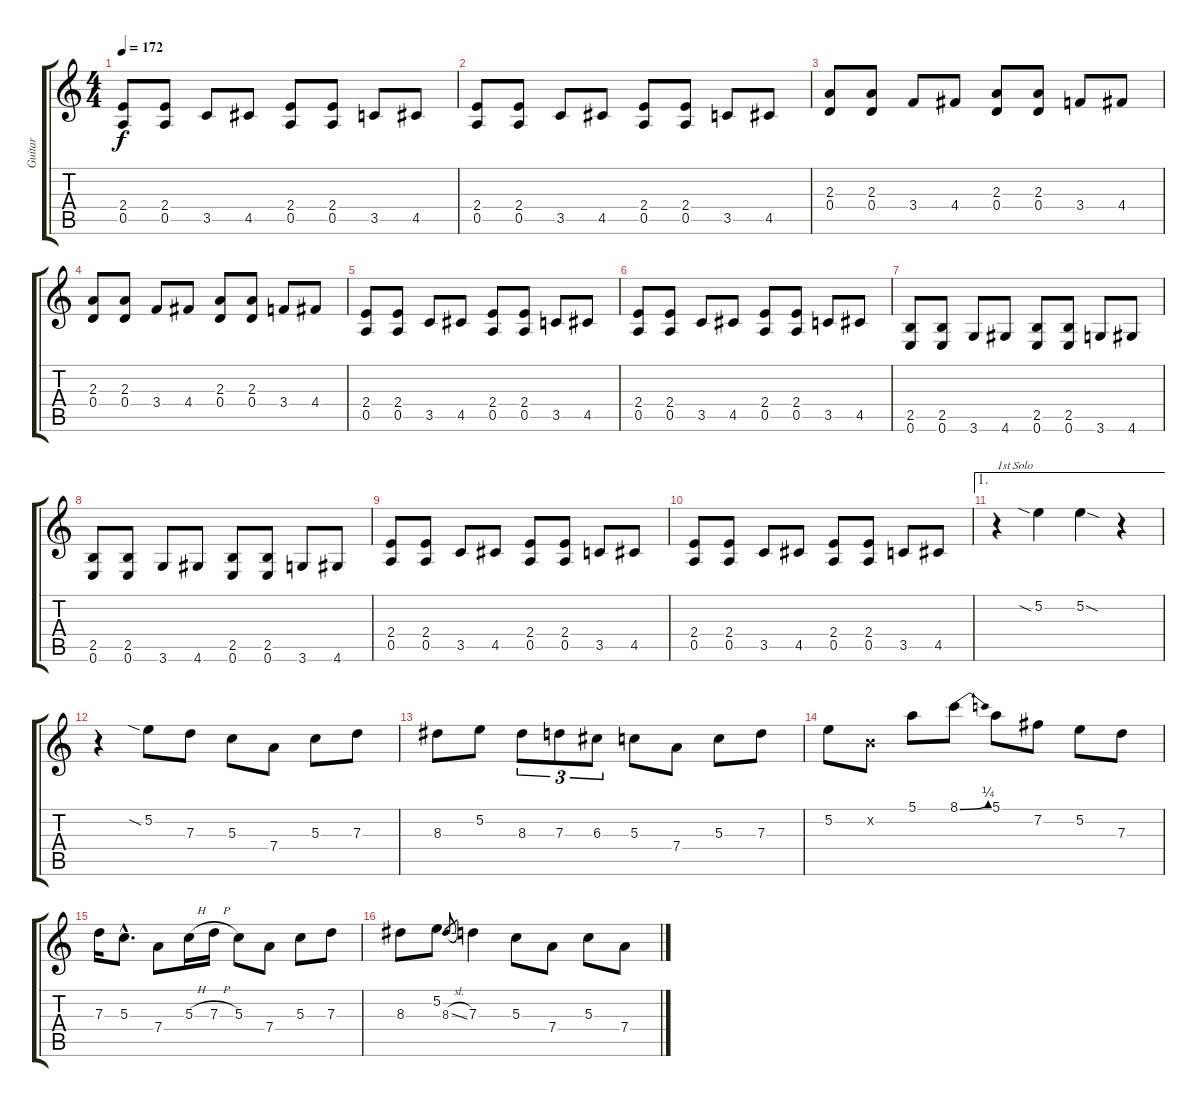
\track ("Guitar" "Guitar") {instrument electricguitarjazz}
\staff {score tabs}
\tuning (E4 B3 G3 D3 A2 E2) {hide}
\ts (4 4)
\tempo 172
\clef g2
\ks c
(2.4 0.5).8{dy f} (2.4 0.5).8 3.5.8 4.5.8 (2.4 0.5).8 (2.4 0.5).8 3.5.8 4.5.8 |
(2.4 0.5).8 (2.4 0.5).8 3.5.8 4.5.8 (2.4 0.5).8 (2.4 0.5).8 3.5.8 4.5.8 |
(2.3 0.4).8 (2.3 0.4).8 3.4.8 4.4.8 (2.3 0.4).8 (2.3 0.4).8 3.4.8 4.4.8 |
(2.3 0.4).8 (2.3 0.4).8 3.4.8 4.4.8 (2.3 0.4).8 (2.3 0.4).8 3.4.8 4.4.8 |
(2.4 0.5).8 (2.4 0.5).8 3.5.8 4.5.8 (2.4 0.5).8 (2.4 0.5).8 3.5.8 4.5.8 |
(2.4 0.5).8 (2.4 0.5).8 3.5.8 4.5.8 (2.4 0.5).8 (2.4 0.5).8 3.5.8 4.5.8 |
(2.5 0.6).8 (2.5 0.6).8 3.6.8 4.6.8 (2.5 0.6).8 (2.5 0.6).8 3.6.8 4.6.8 |
(2.5 0.6).8 (2.5 0.6).8 3.6.8 4.6.8 (2.5 0.6).8 (2.5 0.6).8 3.6.8 4.6.8 |
(2.4 0.5).8 (2.4 0.5).8 3.5.8 4.5.8 (2.4 0.5).8 (2.4 0.5).8 3.5.8 4.5.8 |
(2.4 0.5).8 (2.4 0.5).8 3.5.8 4.5.8 (2.4 0.5).8 (2.4 0.5).8 3.5.8 4.5.8 |
\ae 1
r.4{txt "1st Solo"} 5.2{sia}.4 5.2{sod}.4 r.4 |
r.4 5.2{sia}.8 7.3.8 5.3.8 7.4.8 5.3.8 7.3.8 |
8.3.8 5.2.8 8.3.8{tu (3 2)} 7.3.8{tu (3 2)} 6.3.8{tu (3 2)} 5.3.8 7.4.8 5.3.8 7.3.8 |
5.2.8 0.2{x}.8 5.1.8 8.1{be (bend 0 0 60 1)}.8 5.1.8 7.2.8 5.2.8 7.3.8 |
7.3.16 5.3{hac}.8{d} 7.4.8 5.3{h}.16 7.3{h}.16 5.3.8 7.4.8 5.3.8 7.3.8 |
8.3.8 5.2.8 8.3{sl}.8{gr} 7.3.4 5.3.8 7.4.8 5.3.8 7.4.8
